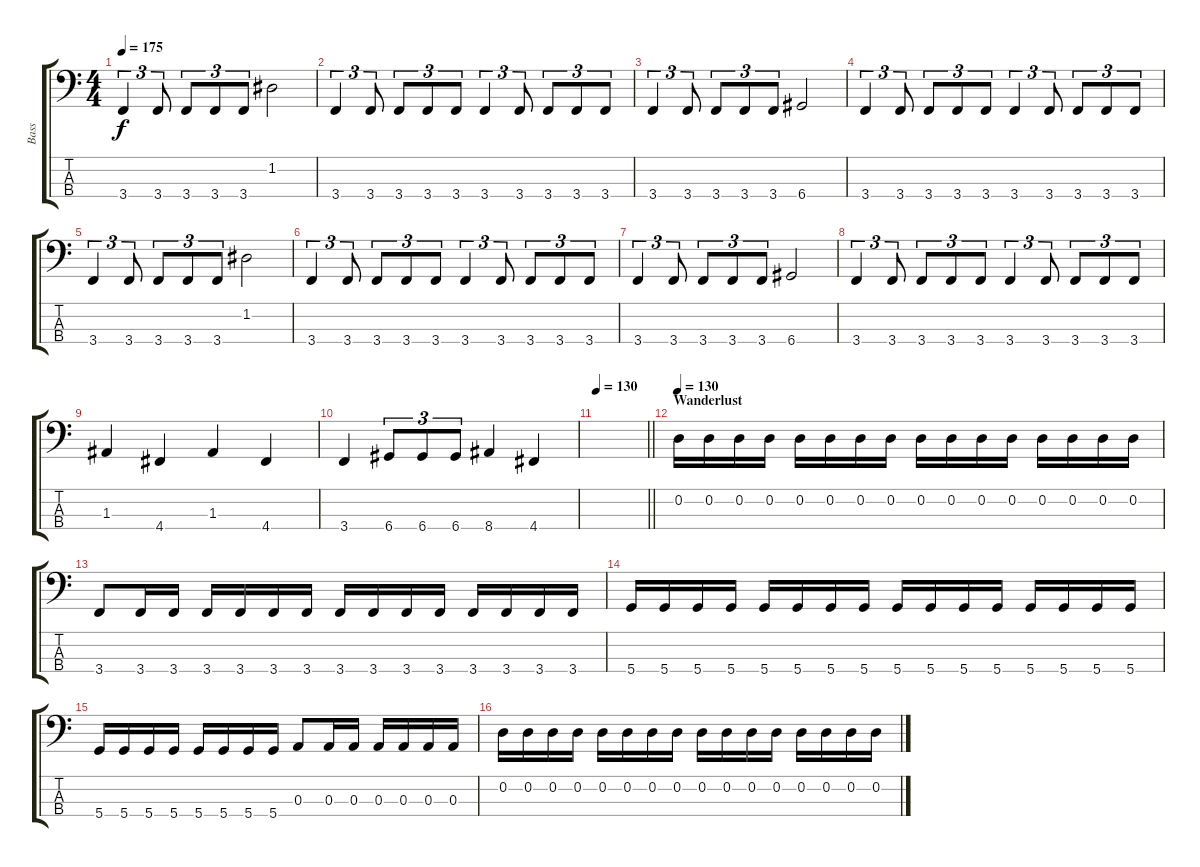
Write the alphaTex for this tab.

\track ("Bass" "Bass") {instrument electricbassfinger}
\staff {score tabs}
\tuning (G2 D2 A1 D1) {hide}
\ts (4 4)
\tempo 175
\clef f4
\ks c
3.4.4{tu (3 2) dy f} 3.4.8{tu (3 2)} 3.4.8{tu (3 2)} 3.4.8{tu (3 2)} 3.4.8{tu (3 2)} 1.2.2 |
3.4.4{tu (3 2)} 3.4.8{tu (3 2)} 3.4.8{tu (3 2)} 3.4.8{tu (3 2)} 3.4.8{tu (3 2)} 3.4.4{tu (3 2)} 3.4.8{tu (3 2)} 3.4.8{tu (3 2)} 3.4.8{tu (3 2)} 3.4.8{tu (3 2)} |
3.4.4{tu (3 2)} 3.4.8{tu (3 2)} 3.4.8{tu (3 2)} 3.4.8{tu (3 2)} 3.4.8{tu (3 2)} 6.4.2 |
3.4.4{tu (3 2)} 3.4.8{tu (3 2)} 3.4.8{tu (3 2)} 3.4.8{tu (3 2)} 3.4.8{tu (3 2)} 3.4.4{tu (3 2)} 3.4.8{tu (3 2)} 3.4.8{tu (3 2)} 3.4.8{tu (3 2)} 3.4.8{tu (3 2)} |
3.4.4{tu (3 2)} 3.4.8{tu (3 2)} 3.4.8{tu (3 2)} 3.4.8{tu (3 2)} 3.4.8{tu (3 2)} 1.2.2 |
3.4.4{tu (3 2)} 3.4.8{tu (3 2)} 3.4.8{tu (3 2)} 3.4.8{tu (3 2)} 3.4.8{tu (3 2)} 3.4.4{tu (3 2)} 3.4.8{tu (3 2)} 3.4.8{tu (3 2)} 3.4.8{tu (3 2)} 3.4.8{tu (3 2)} |
3.4.4{tu (3 2)} 3.4.8{tu (3 2)} 3.4.8{tu (3 2)} 3.4.8{tu (3 2)} 3.4.8{tu (3 2)} 6.4.2 |
3.4.4{tu (3 2)} 3.4.8{tu (3 2)} 3.4.8{tu (3 2)} 3.4.8{tu (3 2)} 3.4.8{tu (3 2)} 3.4.4{tu (3 2)} 3.4.8{tu (3 2)} 3.4.8{tu (3 2)} 3.4.8{tu (3 2)} 3.4.8{tu (3 2)} |
1.3.4 4.4.4 1.3.4 4.4.4 |
3.4.4 6.4.8{tu (3 2)} 6.4.8{tu (3 2)} 6.4.8{tu (3 2)} 8.4.4 4.4.4 |
\tempo 130
\barLineRight lightlight
|
\section ("" "Wanderlust")
\tempo 130
0.2.16 0.2.16 0.2.16 0.2.16 0.2.16 0.2.16 0.2.16 0.2.16 0.2.16 0.2.16 0.2.16 0.2.16 0.2.16 0.2.16 0.2.16 0.2.16 |
3.4.8 3.4.16 3.4.16 3.4.16 3.4.16 3.4.16 3.4.16 3.4.16 3.4.16 3.4.16 3.4.16 3.4.16 3.4.16 3.4.16 3.4.16 |
5.4.16 5.4.16 5.4.16 5.4.16 5.4.16 5.4.16 5.4.16 5.4.16 5.4.16 5.4.16 5.4.16 5.4.16 5.4.16 5.4.16 5.4.16 5.4.16 |
5.4.16 5.4.16 5.4.16 5.4.16 5.4.16 5.4.16 5.4.16 5.4.16 0.3.8 0.3.16 0.3.16 0.3.16 0.3.16 0.3.16 0.3.16 |
0.2.16 0.2.16 0.2.16 0.2.16 0.2.16 0.2.16 0.2.16 0.2.16 0.2.16 0.2.16 0.2.16 0.2.16 0.2.16 0.2.16 0.2.16 0.2.16
